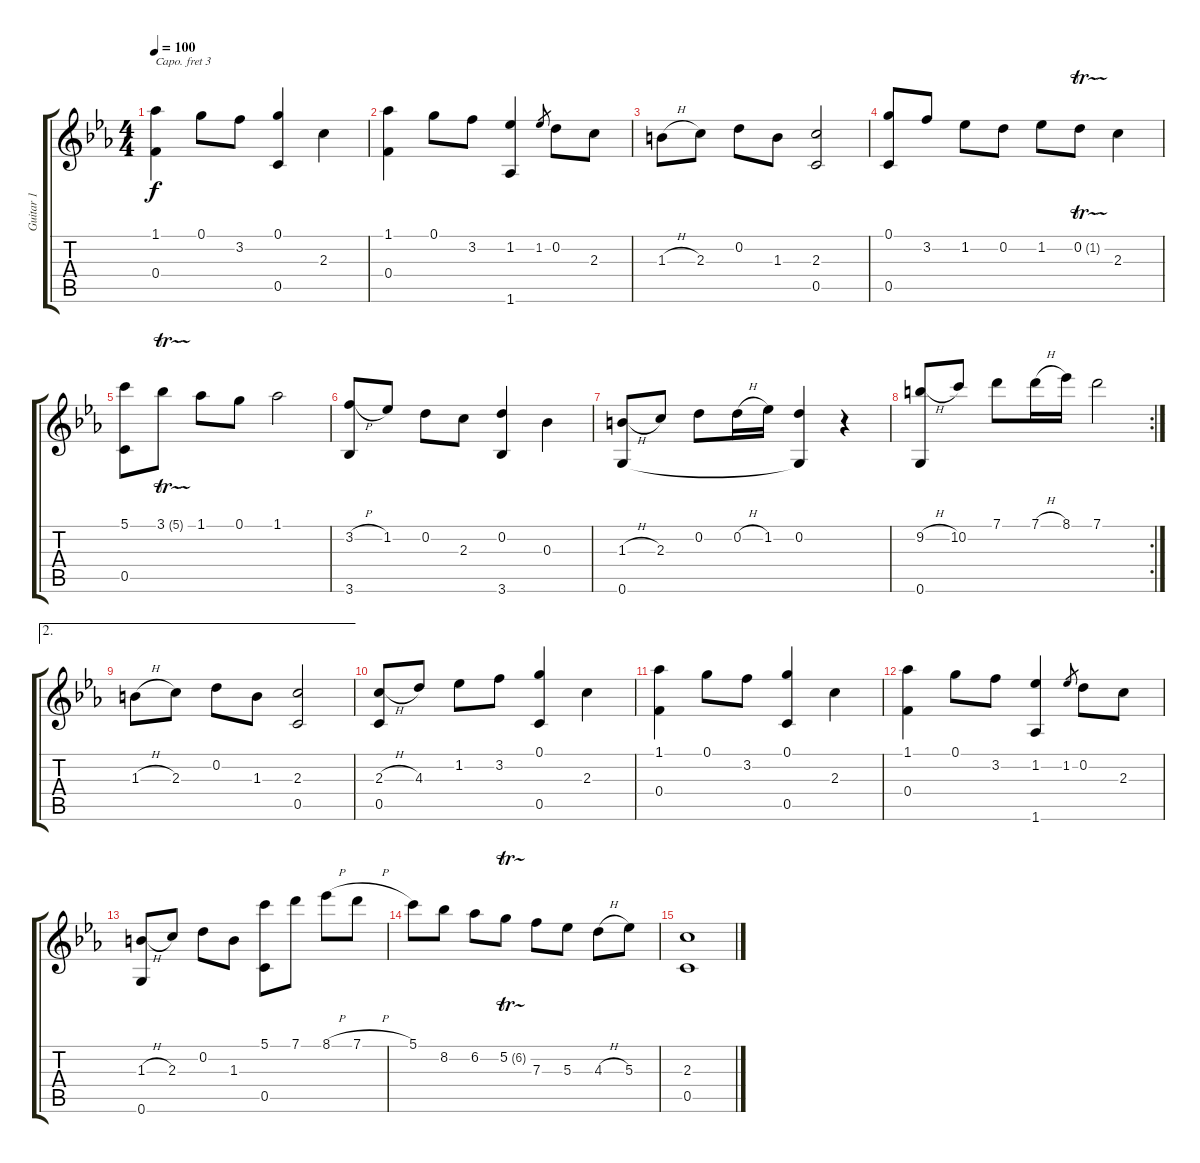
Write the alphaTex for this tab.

\track ("Guitar 1" "Guitar 1") {instrument acousticguitarnylon}
\staff {score tabs}
\capo 3
\tuning (E4 B3 G3 D3 A2 E2) {hide}
\ts (4 4)
\tempo 100
\clef g2
\ks cminor
(1.1 0.4).4{dy f} 0.1.8 3.2.8 (0.1 0.5).4 2.3.4 |
(1.1 0.4).4 0.1.8 3.2.8 (1.2 1.6).4 1.2.8{gr} 0.2.8 2.3.8 |
1.3{h}.8 2.3.8 0.2.8 1.3.8 (2.3 0.5).2 |
(0.1 0.5).8 3.2.8 1.2.8 0.2.8 1.2.8 0.2{tr (1 32)}.8 2.3.4 |
(5.1 0.5).8 3.1{tr (5 32)}.8 1.1.8 0.1.8 1.1.2 |
(3.2{h} 3.6).8 1.2.8 0.2.8 2.3.8 (0.2 3.6).4 0.3.4 |
(1.3{h} 0.6).8 2.3.8 0.2.8 0.2{h}.16 1.2.16 (0.2 0.6{t}).4 r.4 |
\rc 2
(9.2{h} 0.6).8 10.2.8 7.1.8 7.1{h}.16 8.1.16 7.1.2 |
\ae 2
1.3{h}.8 2.3.8 0.2.8 1.3.8 (2.3 0.5).2 |
(2.3{h} 0.5).8 4.3.8 1.2.8 3.2.8 (0.1 0.5).4 2.3.4 |
(1.1 0.4).4 0.1.8 3.2.8 (0.1 0.5).4 2.3.4 |
(1.1 0.4).4 0.1.8 3.2.8 (1.2 1.6).4 1.2.8{gr} 0.2.8 2.3.8 |
(1.3{h} 0.6).8 2.3.8 0.2.8 1.3.8 (5.1 0.5).8 7.1.8 8.1{h}.8 7.1{h}.8 |
5.1.8 8.2.8 6.2.8 5.2{tr (6 32)}.8 7.3.8 5.3.8 4.3{h}.8 5.3.8 |
(2.3 0.5).1
